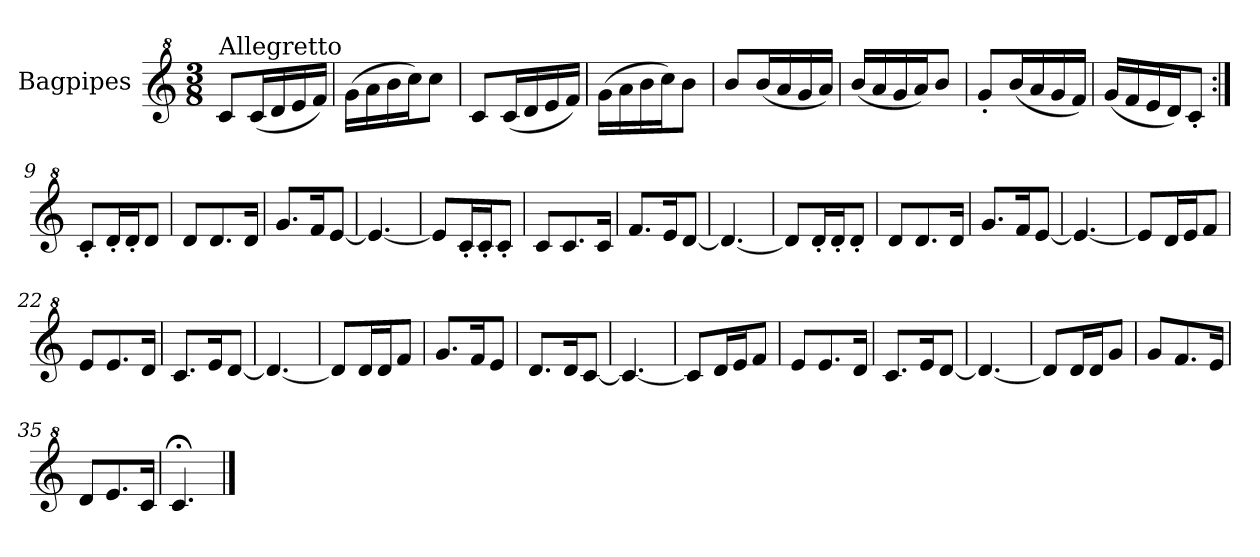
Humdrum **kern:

**kern
*part1
*staff1
*I"Bagpipes
*I'Bag
*clefG^2
*k[]
*C:
*M3/8
=1
!LO:TX:a:t=Allegretto
8cc/L
(16cc/L
16dd/
16ee/
16ff/JJ)
=2
(16gg\LL
16aa\
16bb\
16ccc\J)
8ccc\J
=3
8cc/L
(16cc/L
16dd/
16ee/
16ff/JJ)
=4
(16gg\LL
16aa\
16bb\
16ccc\J)
8bb\J
=5
8bb/L
(16bb/L
16aa/
16gg/
16aa/JJ)
=6
(16bb/LL
16aa/
16gg/
16aa/J)
8bb/J
=7
8gg'/L
(16bb/L
16aa/
16gg/
16ff/JJ)
!!LO:LB:g=z
=8
(16gg/LL
16ff/
16ee/
16dd/J)
8cc'/J
=9:|!
8cc'/L
16dd'/L
16dd'/J
8dd/J
=10
8dd/L
8.dd/
16dd/Jk
=11
8.gg/L
16ff/K
[8ee/J
=12
4.ee/_
=13
8ee/L]
16cc'/L
16cc'/J
8cc'/J
=14
8cc/L
8.cc/
16cc/Jk
=15
8.ff/L
16ee/K
[8dd/J
=16
4.dd/_
=17
8dd/L]
16dd'/L
16dd'/J
8dd'/J
!!LO:LB:g=z
=18
8dd/L
8.dd/
16dd/Jk
=19
8.gg/L
16ff/K
[8ee/J
=20
4.ee/_
=21
8ee/L]
16dd/L
16ee/J
8ff/J
=22
8ee/L
8.ee/
16dd/Jk
=23
8.cc/L
16ee/K
[8dd/J
=24
4.dd/_
=25
8dd/L]
16dd/L
16dd/J
8ff/J
=26
8.gg/L
16ff/K
8ee/J
=27
8.dd/L
16dd/K
[8cc/J
=28
4.cc/_
!!LO:LB:g=z
=29
8cc/L]
16dd/L
16ee/J
8ff/J
=30
8ee/L
8.ee/
16dd/Jk
=31
8.cc/L
16ee/K
[8dd/J
=32
4.dd/_
=33
8dd/L]
16dd/L
16dd/J
8gg/J
=34
8gg/L
8.ff/
16ee/Jk
=35
8dd/L
8.ee/
16cc/Jk
=36
4.cc;</
==
*-
